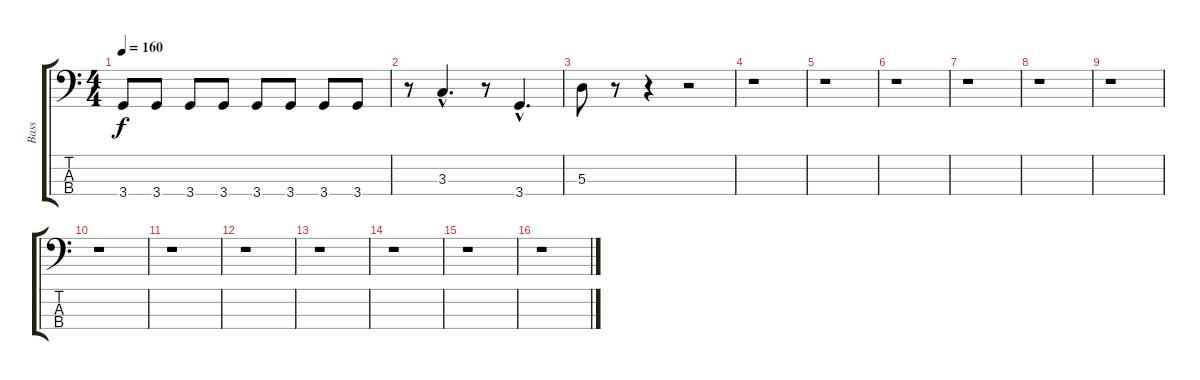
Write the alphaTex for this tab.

\track ("Bass" "Bass") {instrument slapbass1}
\staff {score tabs}
\tuning (G2 D2 A1 E1) {hide}
\ts (4 4)
\tempo 160
\clef f4
\ks c
3.4.8{dy f} 3.4.8 3.4.8 3.4.8 3.4.8 3.4.8 3.4.8 3.4.8 |
r.8 3.3{hac}.4{d} r.8 3.4{hac}.4{d} |
5.3.8 r.8 r.4 r.2 |
r.1 |
r.1 |
r.1 |
r.1 |
r.1 |
r.1 |
r.1 |
r.1 |
r.1 |
r.1 |
r.1 |
r.1 |
r.1
